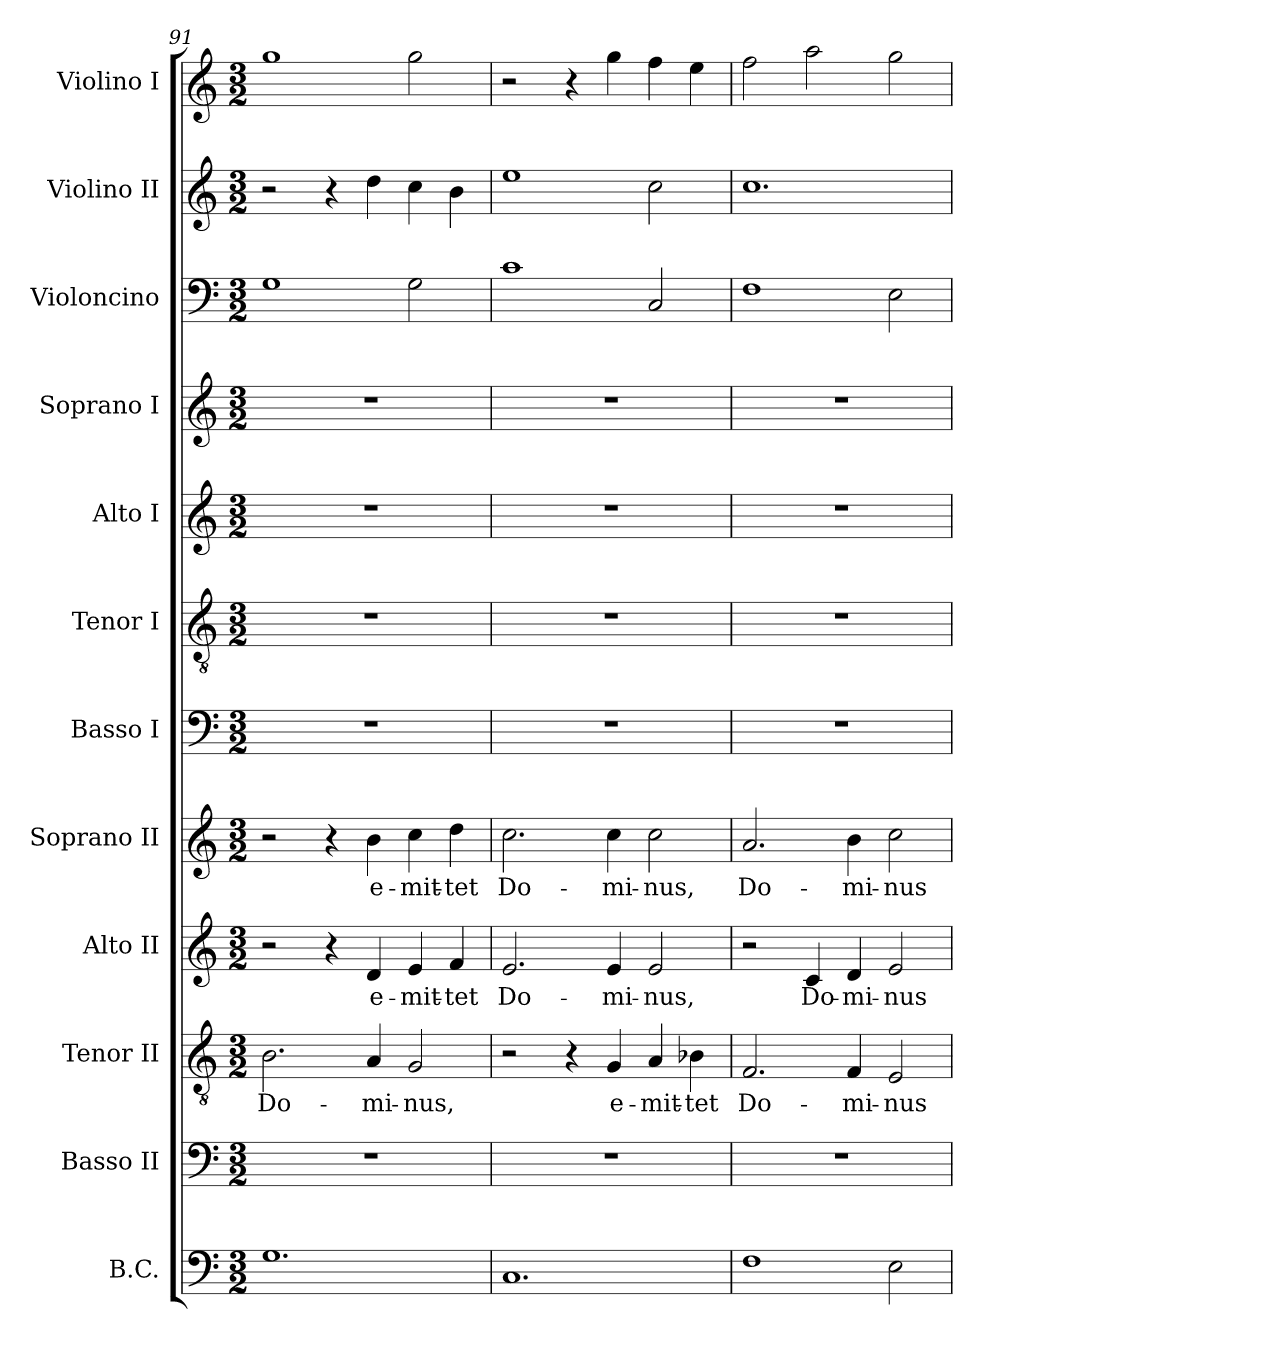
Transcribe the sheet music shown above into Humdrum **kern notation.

**kern	**kern	**kern	**text	**kern	**text	**kern	**text	**kern	**kern	**kern	**kern	**kern	**kern	**kern
*part12	*part11	*part10	*part10	*part9	*part9	*part8	*part8	*part7	*part6	*part5	*part4	*part3	*part2	*part1
*staff12	*staff11	*staff10	*staff10	*staff9	*staff9	*staff8	*staff8	*staff7	*staff6	*staff5	*staff4	*staff3	*staff2	*staff1
*I"B.C.	*I"Basso II	*I"Tenor II	*	*I"Alto II	*	*I"Soprano II	*	*I"Basso I	*I"Tenor I	*I"Alto I	*I"Soprano I	*I"Violoncino	*I"Violino II	*I"Violino I
*I'BC	*I'B 2	*I'T 2	*	*I'A 2	*	*I'S 2	*	*I'B 1	*I'T 1	*I'A 1	*I'S 1	*I'Vc.	*I'Vln. II	*I'Vln. I
*clefF4	*clefF4	*clefGv2	*	*clefG2	*	*clefG2	*	*clefF4	*clefGv2	*clefG2	*clefG2	*clefF4	*clefG2	*clefG2
*k[]	*k[]	*k[]	*	*k[]	*	*k[]	*	*k[]	*k[]	*k[]	*k[]	*k[]	*k[]	*k[]
*C:	*C:	*C:	*	*C:	*	*C:	*	*C:	*C:	*C:	*C:	*C:	*C:	*C:
*M3/2	*M3/2	*M3/2	*	*M3/2	*	*M3/2	*	*M3/2	*M3/2	*M3/2	*M3/2	*M3/2	*M3/2	*M3/2
=91	=91	=91	=91	=91	=91	=91	=91	=91	=91	=91	=91	=91	=91	=91
!	!	!	!LO:LY:b	!	!	!	!	!	!	!	!	!	!	!
1.G	1.r	2.B\	Do-	2r	.	2r	.	1.r	1.r	1.r	1.r	1G	2r	1gg
.	.	.	.	4r	.	4r	.	.	.	.	.	.	4r	.
!	!	!	!LO:LY:b	!	!	!	!	!	!	!	!	!	!	!
!	!	!	!	!	!LO:LY:b	!	!	!	!	!	!	!	!	!
!	!	!	!	!	!	!	!LO:LY:b	!	!	!	!	!	!	!
.	.	4A/	-mi-	4d/	e-	4b\	e-	.	.	.	.	.	4dd\	.
!	!	!	!LO:LY:b	!	!	!	!	!	!	!	!	!	!	!
!	!	!	!	!	!LO:LY:b	!	!	!	!	!	!	!	!	!
!	!	!	!	!	!	!	!LO:LY:b	!	!	!	!	!	!	!
.	.	2G/	-nus,	4e/	-mit-	4cc\	-mit-	.	.	.	.	2G\	4cc\	2gg\
!	!	!	!	!	!LO:LY:b	!	!	!	!	!	!	!	!	!
!	!	!	!	!	!	!	!LO:LY:b	!	!	!	!	!	!	!
.	.	.	.	4f/	-tet	4dd\	-tet	.	.	.	.	.	4b\	.
=92	=92	=92	=92	=92	=92	=92	=92	=92	=92	=92	=92	=92	=92	=92
!	!	!	!	!	!LO:LY:b	!	!	!	!	!	!	!	!	!
!	!	!	!	!	!	!	!LO:LY:b	!	!	!	!	!	!	!
1.C	1.r	2r	.	2.e/	Do-	2.cc\	Do-	1.r	1.r	1.r	1.r	1c	1ee	2r
.	.	4r	.	.	.	.	.	.	.	.	.	.	.	4r
!	!	!	!LO:LY:b	!	!	!	!	!	!	!	!	!	!	!
!	!	!	!	!	!LO:LY:b	!	!	!	!	!	!	!	!	!
!	!	!	!	!	!	!	!LO:LY:b	!	!	!	!	!	!	!
.	.	4G/	e-	4e/	-mi-	4cc\	-mi-	.	.	.	.	.	.	4gg\
!	!	!	!LO:LY:b	!	!	!	!	!	!	!	!	!	!	!
!	!	!	!	!	!LO:LY:b	!	!	!	!	!	!	!	!	!
!	!	!	!	!	!	!	!LO:LY:b	!	!	!	!	!	!	!
.	.	4A/	-mit-	2e/	-nus,	2cc\	-nus,	.	.	.	.	2C/	2cc\	4ff\
!	!	!	!LO:LY:b	!	!	!	!	!	!	!	!	!	!	!
.	.	4B-X\	-tet	.	.	.	.	.	.	.	.	.	.	4ee\
=93	=93	=93	=93	=93	=93	=93	=93	=93	=93	=93	=93	=93	=93	=93
!	!	!	!LO:LY:b	!	!	!	!	!	!	!	!	!	!	!
!	!	!	!	!	!	!	!LO:LY:b	!	!	!	!	!	!	!
1F	1.r	2.F/	Do-	2r	.	2.a/	Do-	1.r	1.r	1.r	1.r	1F	1.cc	2ff\
!	!	!	!	!	!LO:LY:b	!	!	!	!	!	!	!	!	!
.	.	.	.	4c/	Do-	.	.	.	.	.	.	.	.	2aa\
!	!	!	!LO:LY:b	!	!	!	!	!	!	!	!	!	!	!
!	!	!	!	!	!LO:LY:b	!	!	!	!	!	!	!	!	!
!	!	!	!	!	!	!	!LO:LY:b	!	!	!	!	!	!	!
.	.	4F/	-mi-	4d/	-mi-	4b\	-mi-	.	.	.	.	.	.	.
!	!	!	!LO:LY:b	!	!	!	!	!	!	!	!	!	!	!
!	!	!	!	!	!LO:LY:b	!	!	!	!	!	!	!	!	!
!	!	!	!	!	!	!	!LO:LY:b	!	!	!	!	!	!	!
2E\	.	2E/	-nus	2e/	-nus	2cc\	-nus	.	.	.	.	2E\	.	2gg\
=	=	=	=	=	=	=	=	=	=	=	=	=	=	=
*-	*-	*-	*-	*-	*-	*-	*-	*-	*-	*-	*-	*-	*-	*-
